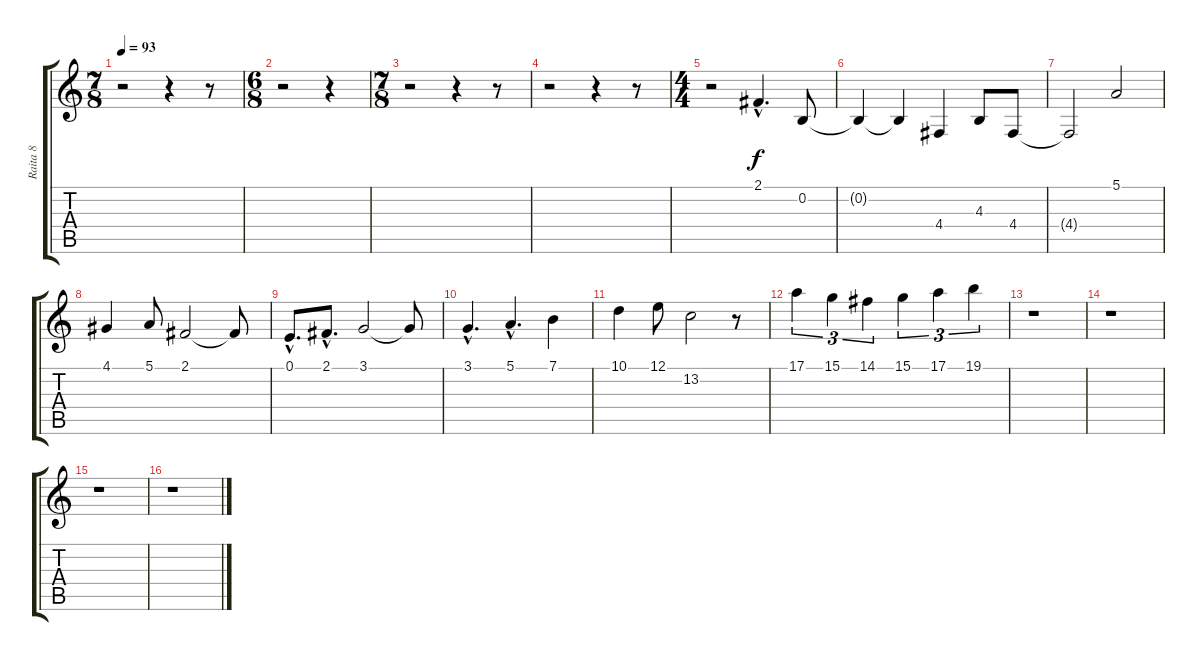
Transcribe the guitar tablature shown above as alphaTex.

\track ("Raita 8" "Raita 8") {instrument stringensemble1}
\staff {score tabs}
\tuning (E4 B3 G3 D3 A2 E2) {hide}
\ts (7 8)
\tempo 93
\clef g2
\ks c
r.2{dy f} r.4 r.8 |
\ts (6 8)
r.2 r.4 |
\ts (7 8)
r.2 r.4 r.8 |
r.2 r.4 r.8 |
\ts (4 4)
r.2 2.1{hac}.4{d} 0.2.8 |
0.2{t}.4 0.2{t}.4 4.4.4 4.3.8 4.4.8 |
4.4{t}.2 5.1.2 |
4.1.4 5.1.8 2.1.2 2.1{t}.8 |
0.1{hac}.8{d} 2.1{hac}.8{d} 3.1.2 3.1{t}.8 |
3.1{hac}.4{d} 5.1{hac}.4{d} 7.1.4 |
10.1.4 12.1.8 13.2.2 r.8 |
17.1.4{tu (3 2)} 15.1.4{tu (3 2)} 14.1.4{tu (3 2)} 15.1.4{tu (3 2)} 17.1.4{tu (3 2)} 19.1.4{tu (3 2)} |
r.1 |
r.1 |
r.1 |
r.1
